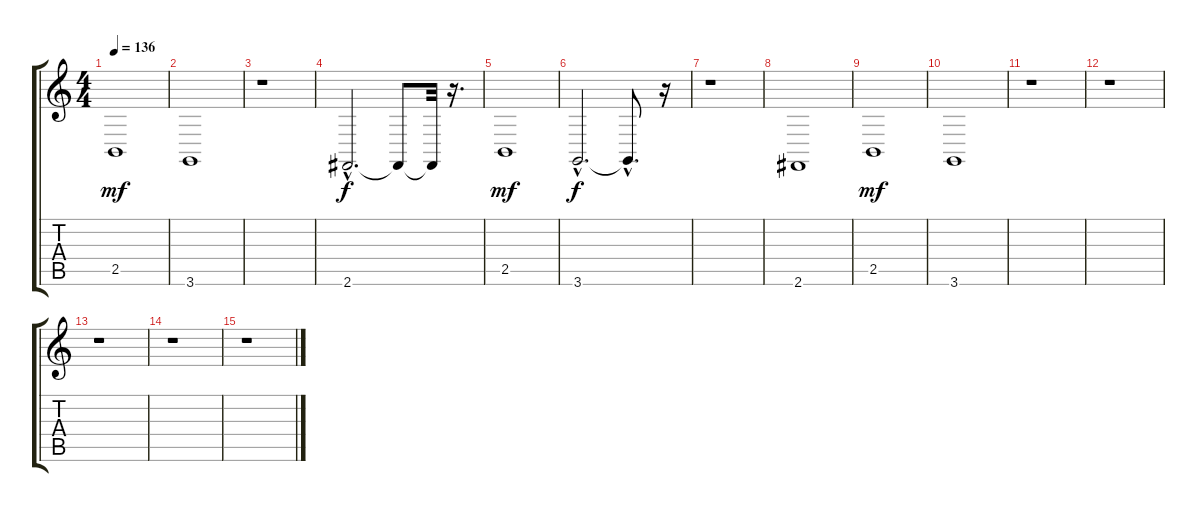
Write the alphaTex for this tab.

\track "" {instrument synthstrings1}
\staff {score tabs}
\tuning (E4 B3 G3 D3 A2 E2) {hide}
\ts (4 4)
\tempo 136
\clef g2
\ks c
2.5.1{dy mf} |
3.6.1 |
r.1 |
2.6{hac}.2{d dy f} 2.6{t}.8 2.6{t}.32 r.16{d} |
2.5.1{dy mf} |
3.6{hac}.2{d dy f} 3.6{hac t}.8{d} r.16 |
r.1 |
2.6.1 |
2.5.1{dy mf} |
3.6.1 |
r.1 |
r.1 |
r.1 |
r.1 |
r.1
